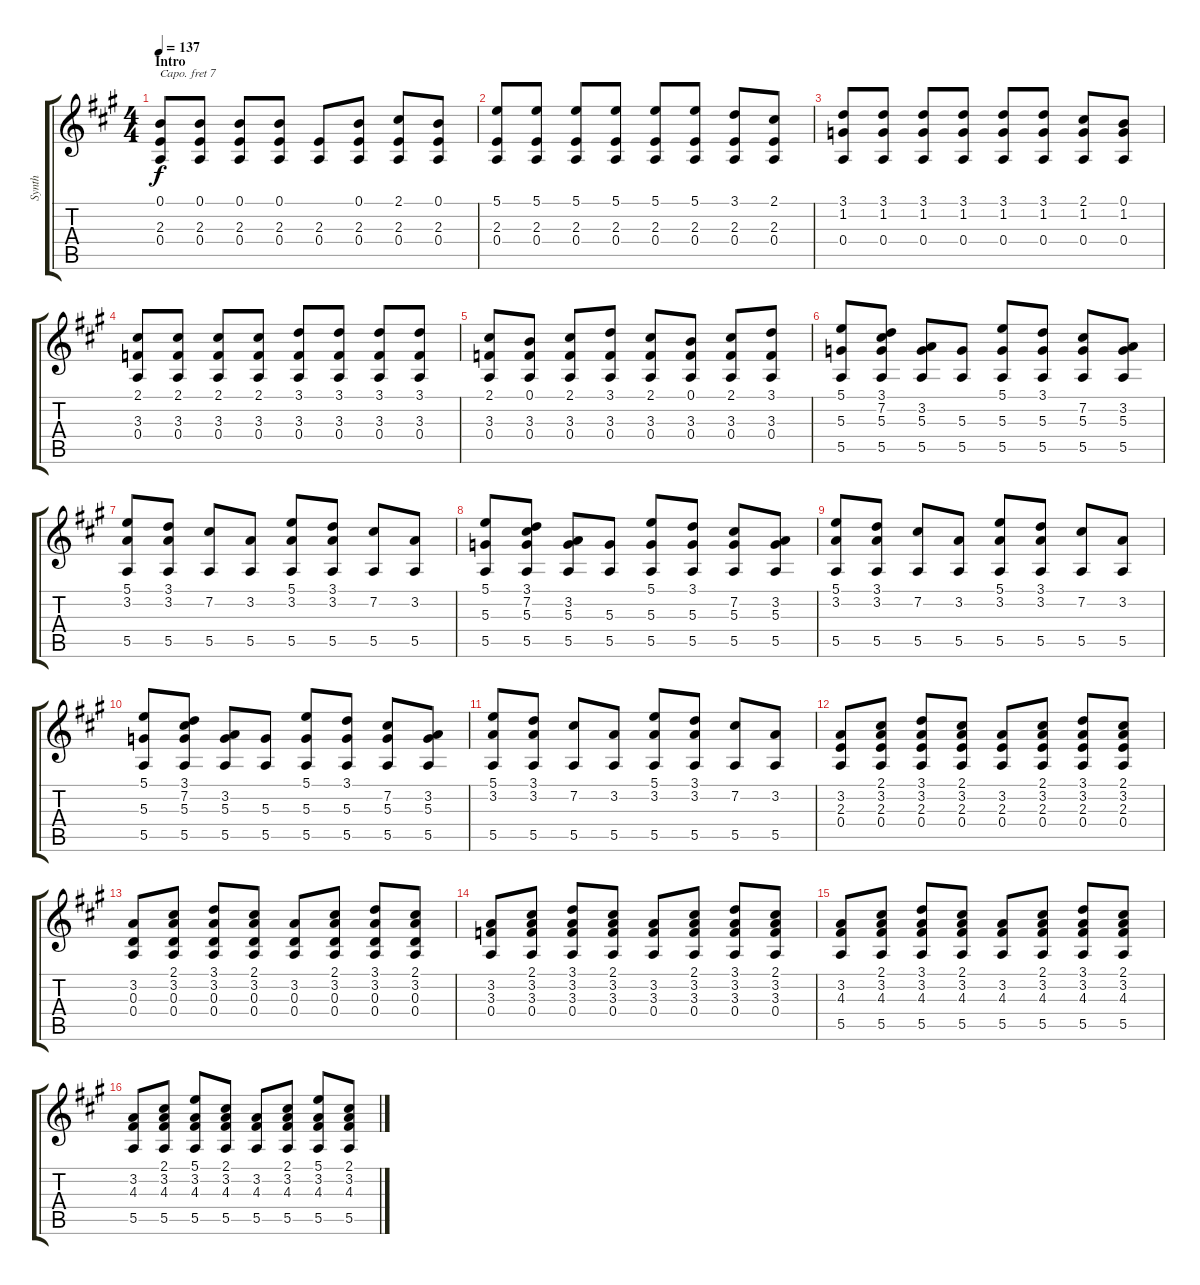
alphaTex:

\track ("Synth" "Synth") {instrument lead5charang}
\staff {score tabs}
\capo 7
\tuning (E4 B3 G3 D3 A2 E2) {hide}
\ts (4 4)
\section ("" "Intro")
\tempo 137
\clef g2
\ks a
(0.1 2.3 0.4).8{dy f instrument lead5charang} (0.1 2.3 0.4).8 (0.1 2.3 0.4).8 (0.1 2.3 0.4).8 (2.3 0.4).8 (0.1 2.3 0.4).8 (2.1 2.3 0.4).8 (0.1 2.3 0.4).8 |
(5.1 2.3 0.4).8 (5.1 2.3 0.4).8 (5.1 2.3 0.4).8 (5.1 2.3 0.4).8 (5.1 2.3 0.4).8 (5.1 2.3 0.4).8 (3.1 2.3 0.4).8 (2.1 2.3 0.4).8 |
(3.1 1.2 0.4).8 (3.1 1.2 0.4).8 (3.1 1.2 0.4).8 (3.1 1.2 0.4).8 (3.1 1.2 0.4).8 (3.1 1.2 0.4).8 (2.1 1.2 0.4).8 (0.1 1.2 0.4).8 |
(2.1 3.3 0.4).8 (2.1 3.3 0.4).8 (2.1 3.3 0.4).8 (2.1 3.3 0.4).8 (3.1 3.3 0.4).8 (3.1 3.3 0.4).8 (3.1 3.3 0.4).8 (3.1 3.3 0.4).8 |
(2.1 3.3 0.4).8 (0.1 3.3 0.4).8 (2.1 3.3 0.4).8 (3.1 3.3 0.4).8 (2.1 3.3 0.4).8 (0.1 3.3 0.4).8 (2.1 3.3 0.4).8 (3.1 3.3 0.4).8 |
(5.1 5.3 5.5).8 (3.1 7.2 5.3 5.5).8 (3.2 5.3 5.5).8 (5.3 5.5).8 (5.1 5.3 5.5).8 (3.1 5.3 5.5).8 (7.2 5.3 5.5).8 (3.2 5.3 5.5).8 |
(5.1 3.2 5.5).8 (3.1 3.2 5.5).8 (7.2 5.5).8 (3.2 5.5).8 (5.1 3.2 5.5).8 (3.1 3.2 5.5).8 (7.2 5.5).8 (3.2 5.5).8 |
(5.1 5.3 5.5).8 (3.1 7.2 5.3 5.5).8 (3.2 5.3 5.5).8 (5.3 5.5).8 (5.1 5.3 5.5).8 (3.1 5.3 5.5).8 (7.2 5.3 5.5).8 (3.2 5.3 5.5).8 |
(5.1 3.2 5.5).8 (3.1 3.2 5.5).8 (7.2 5.5).8 (3.2 5.5).8 (5.1 3.2 5.5).8 (3.1 3.2 5.5).8 (7.2 5.5).8 (3.2 5.5).8 |
(5.1 5.3 5.5).8 (3.1 7.2 5.3 5.5).8 (3.2 5.3 5.5).8 (5.3 5.5).8 (5.1 5.3 5.5).8 (3.1 5.3 5.5).8 (7.2 5.3 5.5).8 (3.2 5.3 5.5).8 |
(5.1 3.2 5.5).8 (3.1 3.2 5.5).8 (7.2 5.5).8 (3.2 5.5).8 (5.1 3.2 5.5).8 (3.1 3.2 5.5).8 (7.2 5.5).8 (3.2 5.5).8 |
(3.2 2.3 0.4).8 (2.1 3.2 2.3 0.4).8 (3.1 3.2 2.3 0.4).8 (2.1 3.2 2.3 0.4).8 (3.2 2.3 0.4).8 (2.1 3.2 2.3 0.4).8 (3.1 3.2 2.3 0.4).8 (2.1 3.2 2.3 0.4).8 |
(3.2 0.3 0.4).8 (2.1 3.2 0.3 0.4).8 (3.1 3.2 0.3 0.4).8 (2.1 3.2 0.3 0.4).8 (3.2 0.3 0.4).8 (2.1 3.2 0.3 0.4).8 (3.1 3.2 0.3 0.4).8 (2.1 3.2 0.3 0.4).8 |
(3.2 3.3 0.4).8 (2.1 3.2 3.3 0.4).8 (3.1 3.2 3.3 0.4).8 (2.1 3.2 3.3 0.4).8 (3.2 3.3 0.4).8 (2.1 3.2 3.3 0.4).8 (3.1 3.2 3.3 0.4).8 (2.1 3.2 3.3 0.4).8 |
(3.2 4.3 5.5).8 (2.1 3.2 4.3 5.5).8 (3.1 3.2 4.3 5.5).8 (2.1 3.2 4.3 5.5).8 (3.2 4.3 5.5).8 (2.1 3.2 4.3 5.5).8 (3.1 3.2 4.3 5.5).8 (2.1 3.2 4.3 5.5).8 |
(3.2 4.3 5.5).8 (2.1 3.2 4.3 5.5).8 (5.1 3.2 4.3 5.5).8 (2.1 3.2 4.3 5.5).8 (3.2 4.3 5.5).8 (2.1 3.2 4.3 5.5).8 (5.1 3.2 4.3 5.5).8 (2.1 3.2 4.3 5.5).8
